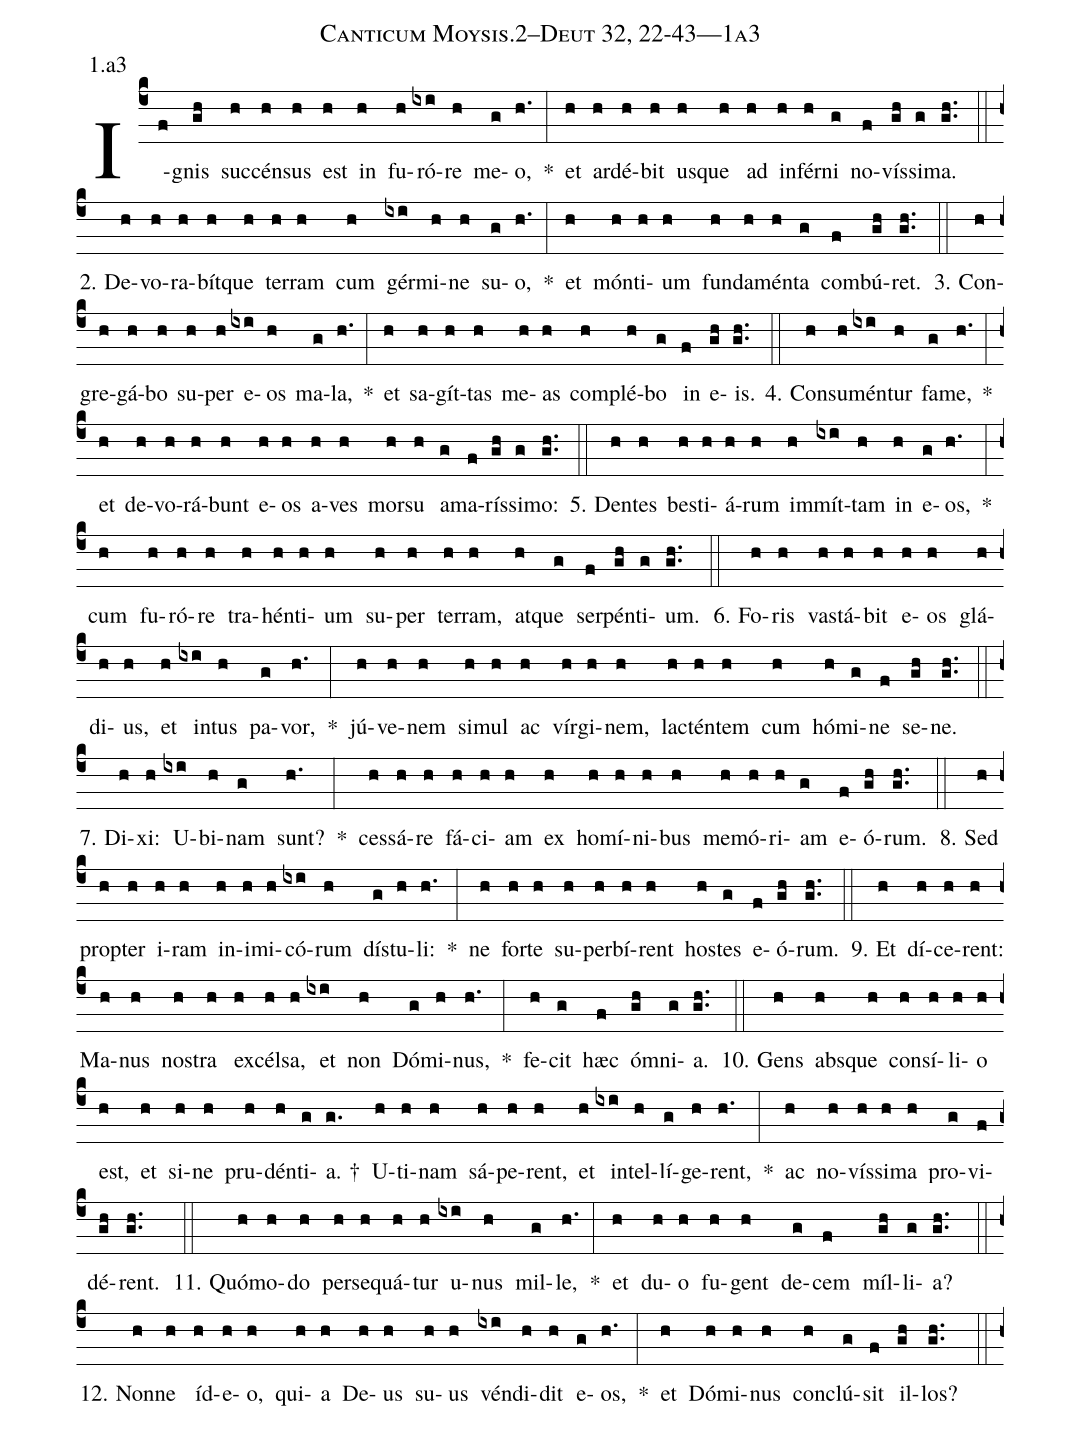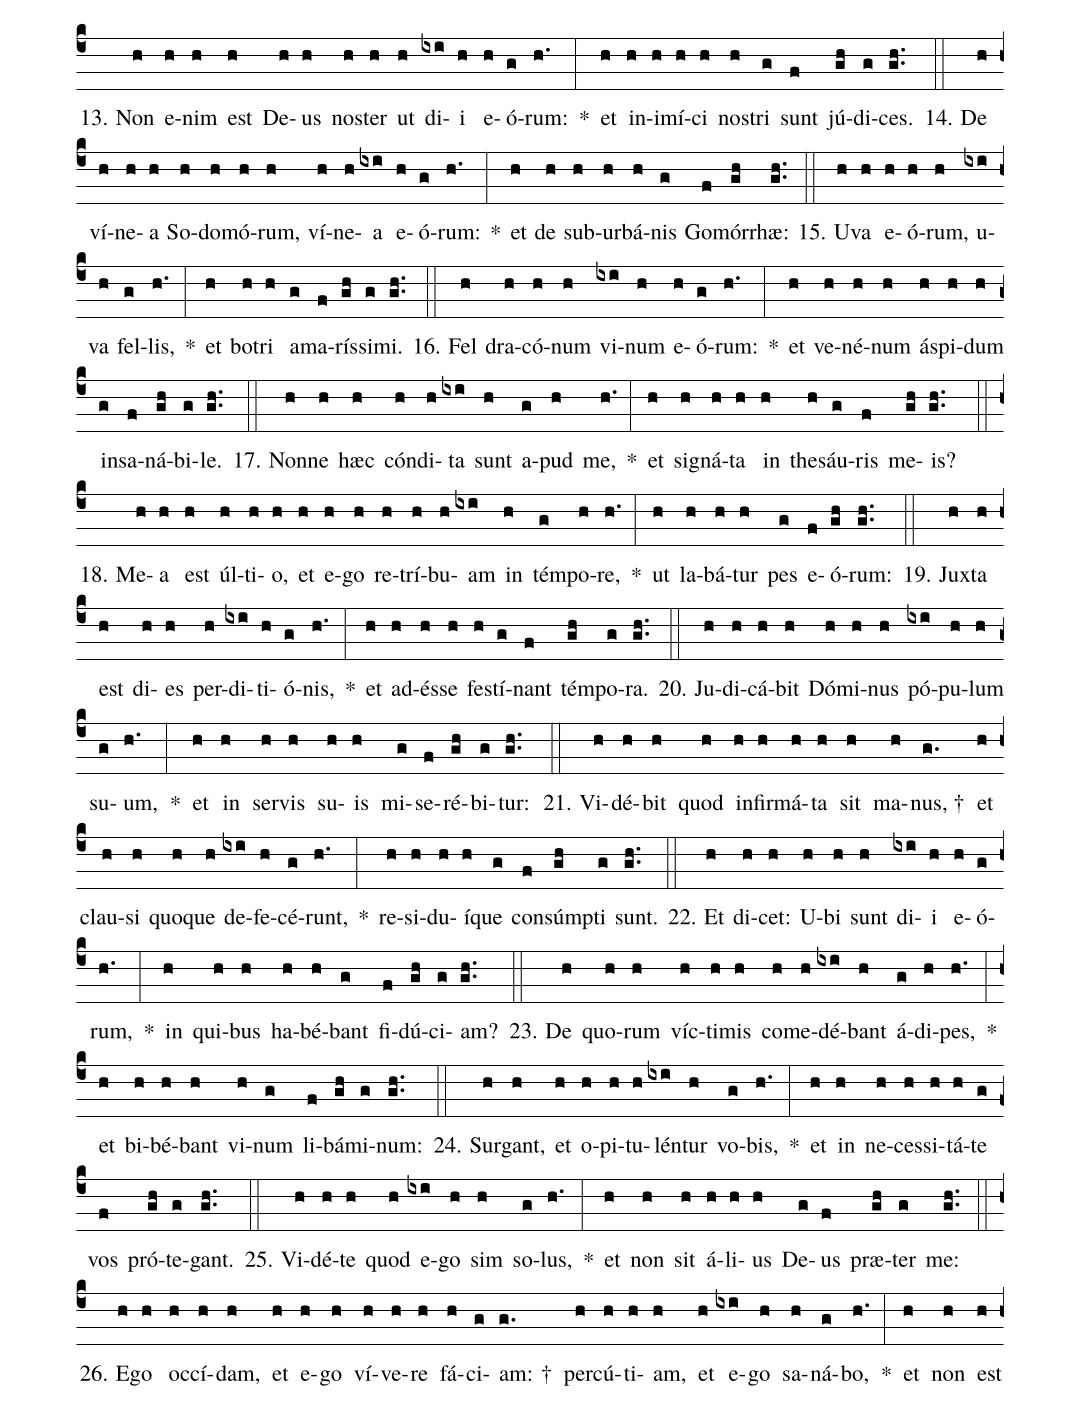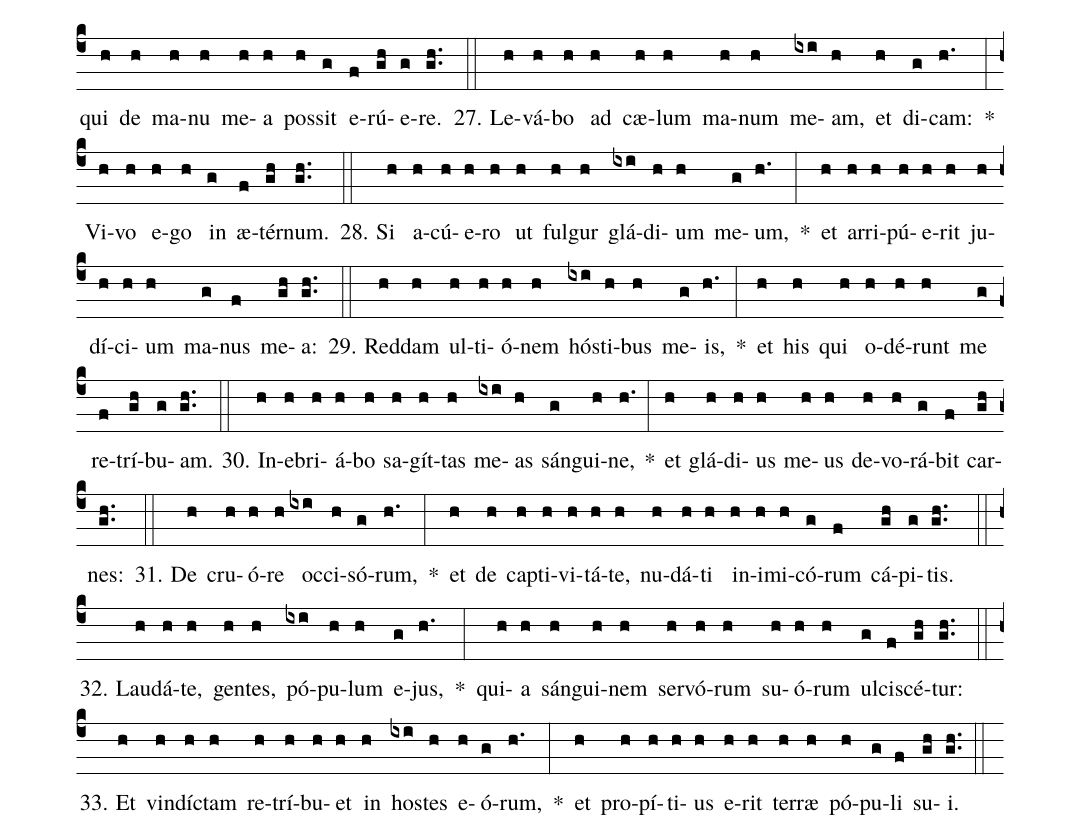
name: Canticum Moysis.2--Deut 32, 22-43---1a3;
annotation: 1.a3;
%%
(c4)I(f)gnis(gh) suc(h)cén(h)sus(h) est(h) in(h) fu(h)ró(ixi)re(h) me(g)o,(h.) *(:) et(h) ar(h)dé(h)bit(h) us(h)que(h) ad(h) in(h)fér(h)ni(g) no(f)vís(gh)si(g)ma.(gh..) (::)
2. De(h)vo(h)ra(h)bít(h)que(h) ter(h)ram(h) cum(h) gér(ixi)mi(h)ne(h) su(g)o,(h.) *(:) et(h) món(h)ti(h)um(h) fun(h)da(h)mén(h)ta(g) com(f)bú(gh)ret.(gh..) (::)
3. Con(h)gre(h)gá(h)bo(h) su(h)per(h) e(ixi)os(h) ma(g)la,(h.) *(:) et(h) sa(h)gít(h)tas(h) me(h)as(h) com(h)plé(h)bo(g) in(f) e(gh)is.(gh..) (::)
4. Con(h)su(h)mén(ixi)tur(h) fa(g)me,(h.) *(:) et(h) de(h)vo(h)rá(h)bunt(h) e(h)os(h) a(h)ves(h) mor(h)su(h) a(g)ma(f)rís(gh)si(g)mo:(gh..) (::)
5. Den(h)tes(h) bes(h)ti(h)á(h)rum(h) im(h)mít(ixi)tam(h) in(h) e(g)os,(h.) *(:) cum(h) fu(h)ró(h)re(h) tra(h)hén(h)ti(h)um(h) su(h)per(h) ter(h)ram,(h) at(h)que(g) ser(f)pén(gh)ti(g)um.(gh..) (::)
6. Fo(h)ris(h) vas(h)tá(h)bit(h) e(h)os(h) glá(h)di(h)us,(h) et(h) in(ixi)tus(h) pa(g)vor,(h.) *(:) jú(h)ve(h)nem(h) si(h)mul(h) ac(h) vír(h)gi(h)nem,(h) lac(h)tén(h)tem(h) cum(h) hó(h)mi(g)ne(f) se(gh)ne.(gh..) (::)
7. Di(h)xi:(h) U(ixi)bi(h)nam(g) sunt?(h.) *(:) ces(h)sá(h)re(h) fá(h)ci(h)am(h) ex(h) ho(h)mí(h)ni(h)bus(h) me(h)mó(h)ri(h)am(g) e(f)ó(gh)rum.(gh..) (::)
8. Sed(h) prop(h)ter(h) i(h)ram(h) in(h)i(h)mi(h)có(ixi)rum(h) dís(g)tu(h)li:(h.) *(:) ne(h) for(h)te(h) su(h)per(h)bí(h)rent(h) hos(h)tes(g) e(f)ó(gh)rum.(gh..) (::)
9. Et(h) dí(h)ce(h)rent:(h) Ma(h)nus(h) nos(h)tra(h) ex(h)cél(h)sa,(h) et(ixi) non(h) Dó(g)mi(h)nus,(h.) *(:) fe(h)cit(g) hæc(f) óm(gh)ni(g)a.(gh..) (::)
10. Gens(h) abs(h)que(h) con(h)sí(h)li(h)o(h) est,(h) et(h) si(h)ne(h) pru(h)dén(h)ti(g)a. †(g.) U(h)ti(h)nam(h) sá(h)pe(h)rent,(h) et(h) in(ixi)tel(h)lí(g)ge(h)rent,(h.) *(:) ac(h) no(h)vís(h)si(h)ma(h) pro(g)vi(f)dé(gh)rent.(gh..) (::)
11. Quó(h)mo(h)do(h) per(h)se(h)quá(h)tur(h) u(ixi)nus(h) mil(g)le,(h.) *(:) et(h) du(h)o(h) fu(h)gent(h) de(g)cem(f) míl(gh)li(g)a?(gh..) (::)
12. Non(h)ne(h) íd(h)e(h)o,(h) qui(h)a(h) De(h)us(h) su(h)us(h) vén(ixi)di(h)dit(h) e(g)os,(h.) *(:) et(h) Dó(h)mi(h)nus(h) con(h)clú(g)sit(f) il(gh)los?(gh..) (::)
13. Non(h) e(h)nim(h) est(h) De(h)us(h) nos(h)ter(h) ut(h) di(ixi)i(h) e(h)ó(g)rum:(h.) *(:) et(h) in(h)i(h)mí(h)ci(h) nos(h)tri(g) sunt(f) jú(gh)di(g)ces.(gh..) (::)
14. De(h) ví(h)ne(h)a(h) So(h)do(h)mó(h)rum,(h) ví(h)ne(h)a(ixi) e(h)ó(g)rum:(h.) *(:) et(h) de(h) sub(h)ur(h)bá(h)nis(g) Go(f)mór(gh)rhæ:(gh..) (::)
15. U(h)va(h) e(h)ó(h)rum,(h) u(ixi)va(h) fel(g)lis,(h.) *(:) et(h) bo(h)tri(h) a(g)ma(f)rís(gh)si(g)mi.(gh..) (::)
16. Fel(h) dra(h)có(h)num(h) vi(ixi)num(h) e(h)ó(g)rum:(h.) *(:) et(h) ve(h)né(h)num(h) ás(h)pi(h)dum(h) in(g)sa(f)ná(gh)bi(g)le.(gh..) (::)
17. Non(h)ne(h) hæc(h) cón(h)di(h)ta(ixi) sunt(h) a(g)pud(h) me,(h.) *(:) et(h) si(h)gná(h)ta(h) in(h) the(h)sáu(g)ris(f) me(gh)is?(gh..) (::)
18. Me(h)a(h) est(h) úl(h)ti(h)o,(h) et(h) e(h)go(h) re(h)trí(h)bu(h)am(ixi) in(h) tém(g)po(h)re,(h.) *(:) ut(h) la(h)bá(h)tur(h) pes(g) e(f)ó(gh)rum:(gh..) (::)
19. Jux(h)ta(h) est(h) di(h)es(h) per(h)di(ixi)ti(h)ó(g)nis,(h.) *(:) et(h) ad(h)és(h)se(h) fes(h)tí(g)nant(f) tém(gh)po(g)ra.(gh..) (::)
20. Ju(h)di(h)cá(h)bit(h) Dó(h)mi(h)nus(h) pó(ixi)pu(h)lum(h) su(g)um,(h.) *(:) et(h) in(h) ser(h)vis(h) su(h)is(h) mi(g)se(f)ré(gh)bi(g)tur:(gh..) (::)
21. Vi(h)dé(h)bit(h) quod(h) in(h)fir(h)má(h)ta(h) sit(h) ma(h)nus, †(g.) et(h) clau(h)si(h) quo(h)que(h) de(ixi)fe(h)cé(g)runt,(h.) *(:) re(h)si(h)du(h)í(h)que(g) con(f)súmp(gh)ti(g) sunt.(gh..) (::)
22. Et(h) di(h)cet:(h) U(h)bi(h) sunt(h) di(ixi)i(h) e(h)ó(g)rum,(h.) *(:) in(h) qui(h)bus(h) ha(h)bé(h)bant(g) fi(f)dú(gh)ci(g)am?(gh..) (::)
23. De(h) quo(h)rum(h) víc(h)ti(h)mis(h) com(h)e(h)dé(ixi)bant(h) á(g)di(h)pes,(h.) *(:) et(h) bi(h)bé(h)bant(h) vi(h)num(g) li(f)bá(gh)mi(g)num:(gh..) (::)
24. Sur(h)gant,(h) et(h) o(h)pi(h)tu(h)lén(ixi)tur(h) vo(g)bis,(h.) *(:) et(h) in(h) ne(h)ces(h)si(h)tá(h)te(g) vos(f) pró(gh)te(g)gant.(gh..) (::)
25. Vi(h)dé(h)te(h) quod(h) e(ixi)go(h) sim(h) so(g)lus,(h.) *(:) et(h) non(h) sit(h) á(h)li(h)us(h) De(g)us(f) præ(gh)ter(g) me:(gh..) (::)
26. E(h)go(h) oc(h)cí(h)dam,(h) et(h) e(h)go(h) ví(h)ve(h)re(h) fá(h)ci(g)am: †(g.) per(h)cú(h)ti(h)am,(h) et(h) e(ixi)go(h) sa(h)ná(g)bo,(h.) *(:) et(h) non(h) est(h) qui(h) de(h) ma(h)nu(h) me(h)a(h) pos(h)sit(g) e(f)rú(gh)e(g)re.(gh..) (::)
27. Le(h)vá(h)bo(h) ad(h) cæ(h)lum(h) ma(h)num(h) me(ixi)am,(h) et(h) di(g)cam:(h.) *(:) Vi(h)vo(h) e(h)go(h) in(g) æ(f)tér(gh)num.(gh..) (::)
28. Si(h) a(h)cú(h)e(h)ro(h) ut(h) ful(h)gur(h) glá(ixi)di(h)um(h) me(g)um,(h.) *(:) et(h) ar(h)ri(h)pú(h)e(h)rit(h) ju(h)dí(h)ci(h)um(h) ma(g)nus(f) me(gh)a:(gh..) (::)
29. Red(h)dam(h) ul(h)ti(h)ó(h)nem(h) hós(ixi)ti(h)bus(h) me(g)is,(h.) *(:) et(h) his(h) qui(h) o(h)dé(h)runt(h) me(g) re(f)trí(gh)bu(g)am.(gh..) (::)
30. In(h)e(h)bri(h)á(h)bo(h) sa(h)gít(h)tas(h) me(ixi)as(h) sán(g)gui(h)ne,(h.) *(:) et(h) glá(h)di(h)us(h) me(h)us(h) de(h)vo(h)rá(g)bit(f) car(gh)nes:(gh..) (::)
31. De(h) cru(h)ó(h)re(h) oc(ixi)ci(h)só(g)rum,(h.) *(:) et(h) de(h) cap(h)ti(h)vi(h)tá(h)te,(h) nu(h)dá(h)ti(h) in(h)i(h)mi(h)có(g)rum(f) cá(gh)pi(g)tis.(gh..) (::)
32. Lau(h)dá(h)te,(h) gen(h)tes,(h) pó(ixi)pu(h)lum(h) e(g)jus,(h.) *(:) qui(h)a(h) sán(h)gui(h)nem(h) ser(h)vó(h)rum(h) su(h)ó(h)rum(h) ul(g)ci(f)scé(gh)tur:(gh..) (::)
33. Et(h) vin(h)díc(h)tam(h) re(h)trí(h)bu(h)et(h) in(h) hos(ixi)tes(h) e(h)ó(g)rum,(h.) *(:) et(h) pro(h)pí(h)ti(h)us(h) e(h)rit(h) ter(h)ræ(h) pó(h)pu(g)li(f) su(gh)i.(gh..) (::)
